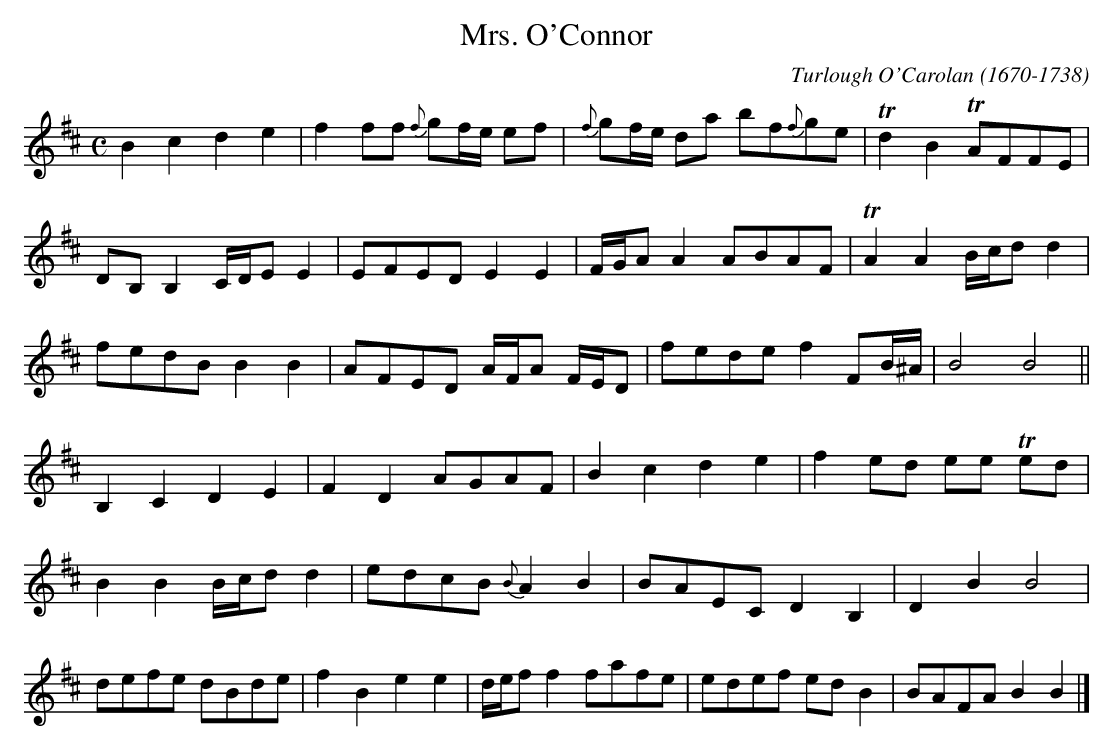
X:1occ
T:Mrs. O'Connor
C:Turlough O'Carolan (1670-1738)
M:C
L:1/8
K:D
C:MODERATO
B2c2d2e2|f2ff {f}gf/2e/2 ef|{f}gf/2e/2 da bf{f}ge| Td2B2 TAFFE|
DB, B,2C/2D/2E E2|EFED E2E2|F/2G/2A A2ABAF| TA2A2B/2c/2d d2|
fedB B2B2|AFED A/2F/2A F/2E/2D|fede f2FB/2^A/2|B4B4||
B,2C2D2E2|F2D2AGAF|B2c2d2e2|f2ed ee Ted|
B2B2B/2c/2d d2|edcB {B}A2B2|BAEC D2B,2|D2B2B4|
defe dBde|f2B2e2e2|d/2e/2f f2fafe|edef ed B2|BAFA B2B2|]
